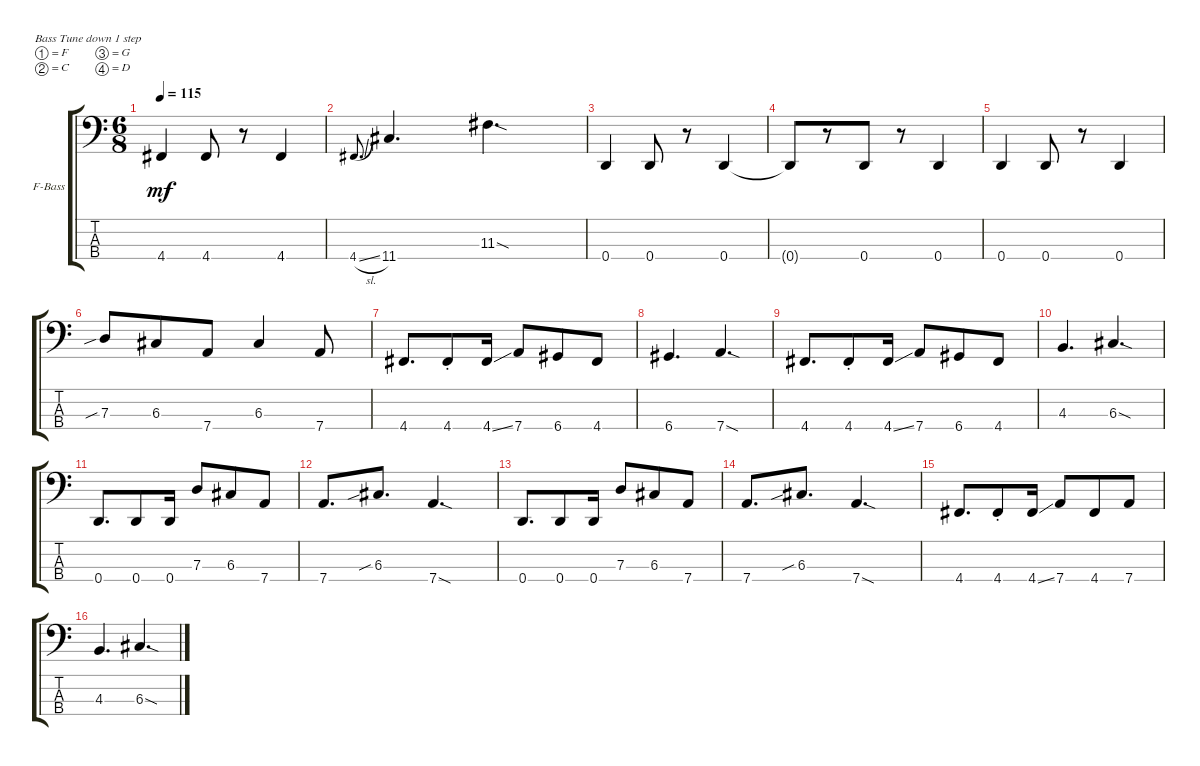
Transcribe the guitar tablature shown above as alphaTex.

\bracketExtendMode groupsimilarinstruments
\firstSystemTrackNameOrientation horizontal
\otherSystemsTrackNameOrientation horizontal
\track ("Fretless Bass" "F-Bass") {instrument fretlessbass}
\staff {score tabs}
\tuning (F2 C2 G1 D1)
\ts (6 8)
\tempo 115
\clef f4
\ks c
4.4.4{dy mf} 4.4.8 r.8 4.4.4 |
4.4{sl}.8{d gr onbeat} 11.4.4{d} 11.3{sod}.4{d} |
0.4.4 0.4.8 r.8 0.4.4 |
0.4{t}.8 r.8 0.4.8 r.8 0.4.4 |
0.4.4 0.4.8 r.8 0.4.4 |
7.3{sib}.8 6.3.8 7.4.8 6.3.4 7.4.8 |
4.4.8{d} 4.4{st}.8 4.4{ss}.16 7.4.8 6.4.8 4.4.8 |
6.4.4{d} 7.4{sod}.4{d} |
4.4.8{d} 4.4{st}.8 4.4{ss}.16 7.4.8 6.4.8 4.4.8 |
4.3.4{d} 6.3{sod}.4{d} |
0.4.8{d} 0.4.8 0.4.16 7.3.8 6.3.8 7.4.8 |
7.4.8{d} 6.3{sib}.8{d} 7.4{sod}.4{d} |
0.4.8{d} 0.4.8 0.4.16 7.3.8 6.3.8 7.4.8 |
7.4.8{d} 6.3{sib}.8{d} 7.4{sod}.4{d} |
4.4.8{d} 4.4{st}.8 4.4{ss}.16 7.4.8 4.4.8 7.4.8 |
4.3.4{d} 6.3{sod}.4{d}
